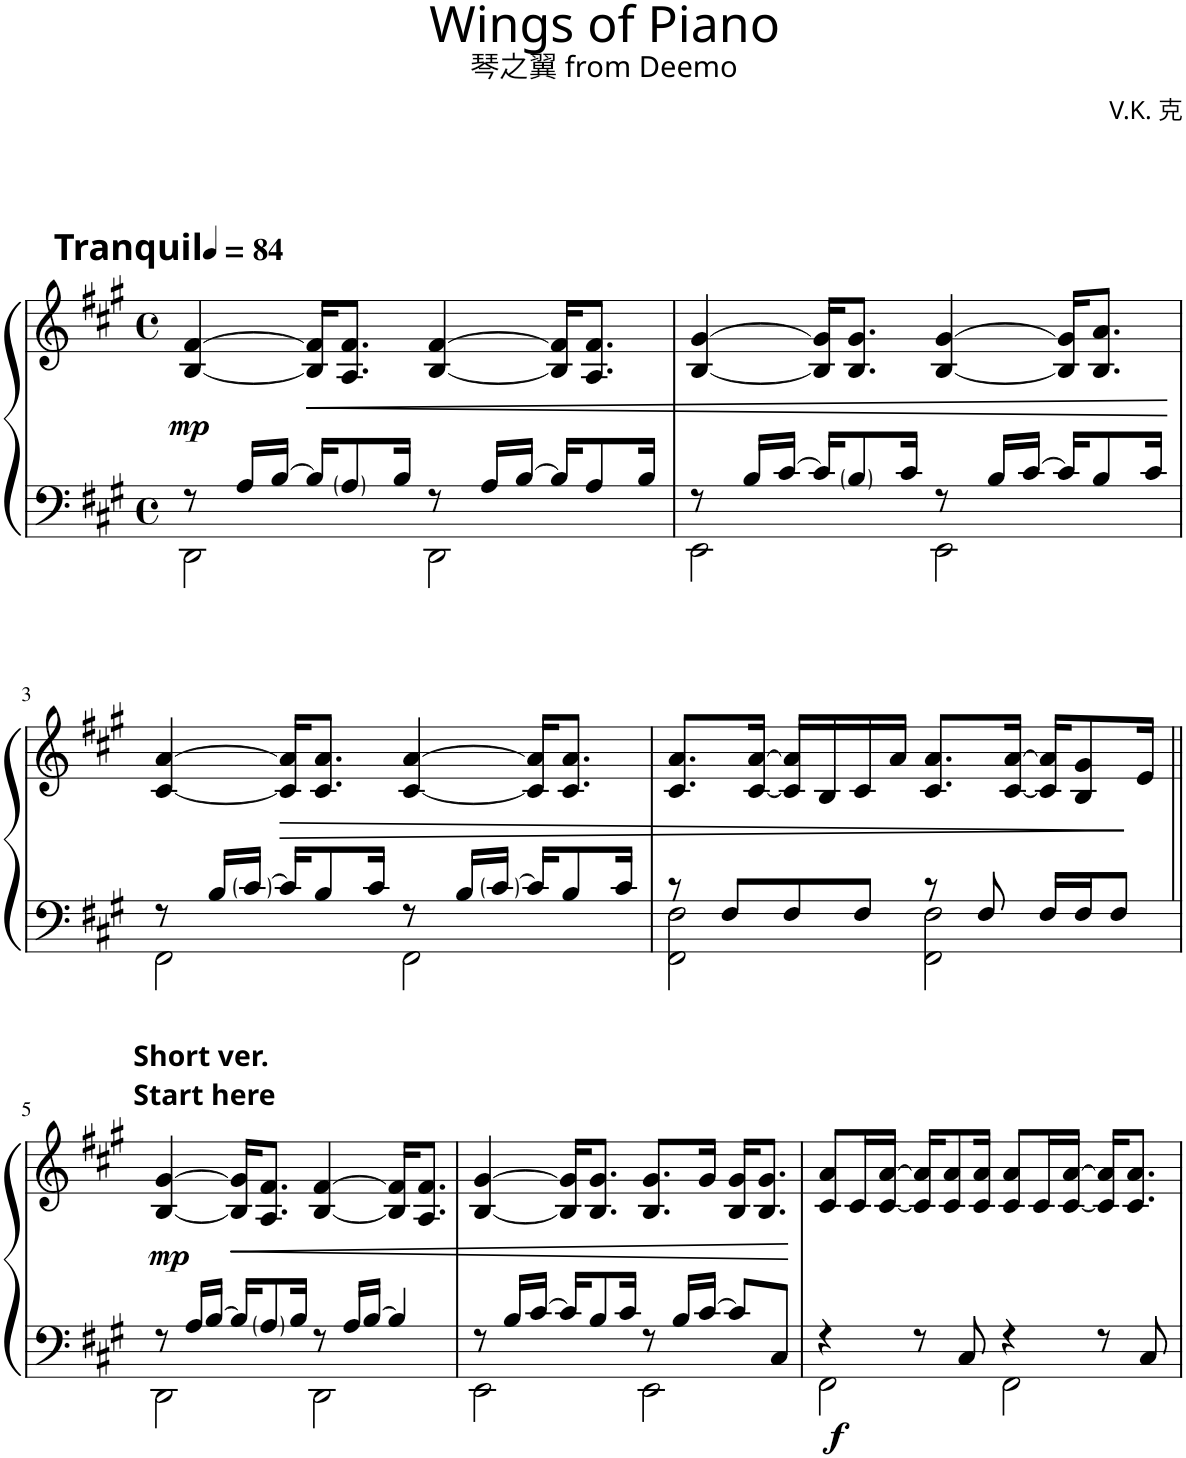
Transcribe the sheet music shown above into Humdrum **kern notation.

**kern	**kern	**dynam
*part1	*part1	*part1
*staff2	*staff1	*staff1/2
*I"Piano	*	*
*I'Pno.	*	*
*clefF4	*clefG2	*
*k[f#c#g#]	*k[f#c#g#]	*
*M4/4	*M4/4	*
*met(c)	*met(c)	*
*MM84	*MM84	*
=1	=1	=1
*^	*	*
!	!	!LO:TX:a:B:t=Tranquil	!
!	!	!	!LO:DY:b
8r	2DD\	[4B/ [4f#/	mp
16A/LL	.	.	.
[16B/JJ	.	.	.
!	!	!	!LO:HP:b
16B/KL]	.	16B/] 16f#/]KL	<
8A/	.	8.A/ 8.f#/J	.
16B/Jk	.	.	.
8r	2DD\	[4B/ [4f#/	.
16A/LL	.	.	.
[16B/JJ	.	.	.
16B/KL]	.	16B/] 16f#/]KL	.
8A/	.	8.A/ 8.f#/J	.
16B/Jk	.	.	.
=2	=2	=2	=2
8r	2EE\	[4B/ [4g#/	.
16B/LL	.	.	.
[16c#/JJ	.	.	.
16c#/KL]	.	16B/] 16g#/]KL	.
8B/	.	8.B/ 8.g#/J	.
16c#/Jk	.	.	.
8r	2EE\	[4B/ [4g#/	.
16B/LL	.	.	.
[16c#/JJ	.	.	.
16c#/KL]	.	16B/] 16g#/]KL	.
8B/	.	8.B/ 8.a/J	.
16c#/Jk	.	.	.
*v	*v	*	*
.	.	[
!!LO:LB:g=z
=3	=3	=3
*^	*	*
8r	2FF#\	[4c#/ [4a/	.
16B/LL	.	.	.
[16c#/JJ	.	.	.
!	!	!	!LO:HP:b
16c#/KL]	.	16c#/] 16a/]KL	>
8B/	.	8.c#/ 8.a/J	.
16c#/Jk	.	.	.
8r	2FF#\	[4c#/ [4a/	.
16B/LL	.	.	.
[16c#/JJ	.	.	.
16c#/KL]	.	16c#/] 16a/]KL	.
8B/	.	8.c#/ 8.a/J	.
16c#/Jk	.	.	.
=4	=4	=4	=4
8r	2FF#\ 2F#\	8.c#/ 8.a/L	.
8F#/L	.	.	.
.	.	[16c#/ [16a/Jk	.
8F#/	.	16c#/] 16a/]LL	.
.	.	16B/	.
8F#/J	.	16c#/	.
.	.	16a/JJ	.
8r	2FF#\ 2F#\	8.c#/ 8.a/L	.
8F#/	.	.	.
.	.	[16c#/ [16a/Jk	.
16F#/LL	.	16c#/] 16a/]KL	.
16F#/J	.	8B/ 8g#/	.
8F#/J	.	.	.
.	.	16e/Jk	]
!!LO:LB:g=z
=5||	=5||	=5||	=5||
!	!	!LO:TX:a:B:t=Short ver.	!
!	!	!LO:TX:a:t=Start here	!
!	!	!	!LO:DY:b
8r	2DD\	[4B/ [4g#/	mp
16A/LL	.	.	.
[16B/JJ	.	.	.
!	!	!	!LO:HP:b
16B/KL]	.	16B/] 16g#/]KL	<
8A/	.	8.A/ 8.f#/J	.
16B/Jk	.	.	.
8r	2DD\	[4B/ [4f#/	.
16A/LL	.	.	.
[16B/JJ	.	.	.
4B/]	.	16B/] 16f#/]KL	.
.	.	8.A/ 8.f#/J	.
=6	=6	=6	=6
8r	2EE\	[4B/ [4g#/	.
16B/LL	.	.	.
[16c#/JJ	.	.	.
16c#/KL]	.	16B/] 16g#/]KL	.
8B/	.	8.B/ 8.g#/J	.
16c#/Jk	.	.	.
8r	2EE\	8.B/ 8.g#/L	.
16B/LL	.	.	.
[16c#/JJ	.	16g#/Jk	.
8c#/L]	.	16B/ 16g#/KL	.
.	.	8.B/ 8.g#/J	.
8C#/J	.	.	.
*v	*v	*	*
.	.	[
=7	=7	=7
*^	*	*
!	!	!	!LO:DY:b=2
4r	2FF#\	8c#/ 8a/L	f
.	.	16c#/L	.
.	.	[16c#/ [16a/JJ	.
8r	.	16c#/] 16a/]KL	.
.	.	8c#/ 8a/	.
8C#/	.	.	.
.	.	16c#/ 16a/Jk	.
4r	2FF#\	8c#/ 8a/L	.
.	.	16c#/L	.
.	.	[16c#/ [16a/JJ	.
8r	.	16c#/] 16a/]KL	.
.	.	8.c#/ 8.a/J	.
8C#/	.	.	.
*v	*v	*	*
=	=	=
*-	*-	*-
